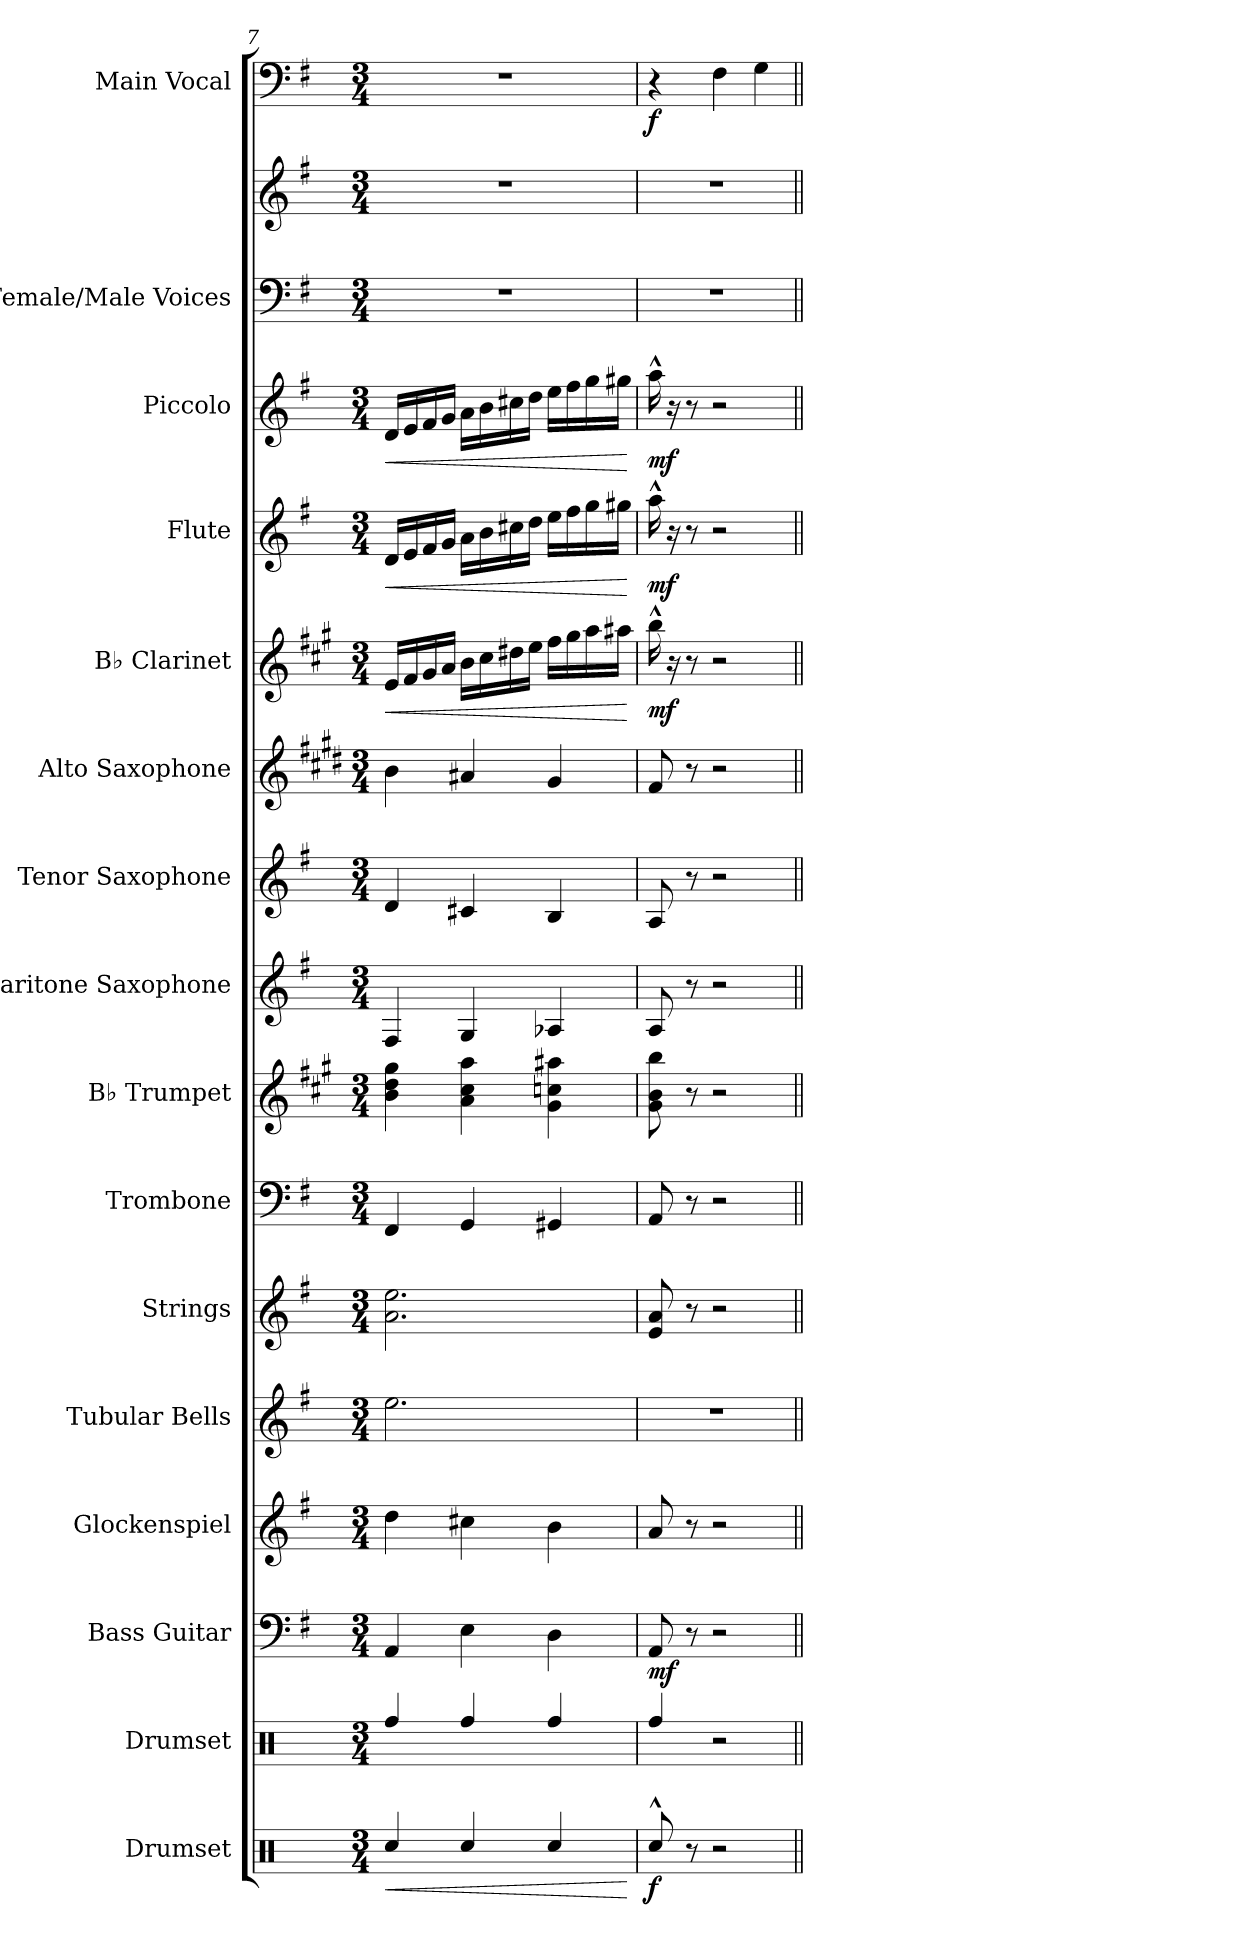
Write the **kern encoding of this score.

**kern	**dynam	**kern	**kern	**dynam	**kern	**kern	**kern	**kern	**kern	**kern	**kern	**kern	**kern	**dynam	**kern	**dynam	**kern	**dynam	**kern	**kern	**kern	**dynam
*part16	*part16	*part15	*part14	*part14	*part13	*part12	*part11	*part10	*part9	*part8	*part7	*part6	*part5	*part5	*part4	*part4	*part3	*part3	*part2	*part2	*part1	*part1
*staff17	*staff17	*staff16	*staff15	*staff15	*staff14	*staff13	*staff12	*staff11	*staff10	*staff9	*staff8	*staff7	*staff6	*staff6	*staff5	*staff5	*staff4	*staff4	*staff3	*staff2	*staff1	*staff1
*I"Drumset	*	*I"Drumset	*I"Bass Guitar	*	*I"Glockenspiel	*I"Tubular Bells	*I"Strings	*I"Trombone	*I"B♭ Trumpet	*I"Baritone Saxophone	*I"Tenor Saxophone	*I"Alto Saxophone	*I"B♭ Clarinet	*	*I"Flute	*	*I"Piccolo	*	*I"Female/Male Voices	*	*I"Main Vocal	*
*I'Drs.	*	*I'Drs.	*I'B. Guit.	*	*I'Glk.	*I'Tu. Be.	*I'St.	*I'Tbn.	*I'B♭ Tpt.	*I'Bar. Sax.	*I'T. Sax.	*I'A. Sax.	*I'B♭ Cl.	*	*I'Fl.	*	*I'Picc.	*	*I'Voices	*	*I'Main Vcl.	*
*clefX	*	*clefX	*clefF4	*	*clefG2	*clefG2	*clefG2	*clefF4	*clefG2	*clefG2	*clefG2	*clefG2	*clefG2	*	*clefG2	*	*clefG2	*	*clefF4	*clefG2	*clefF4	*
*	*	*	*ITrd7c12	*	*ITrd-14c-24	*	*	*	*ITrd1c2	*ITrd12c21	*ITrd8c14	*ITrd5c9	*ITrd1c2	*	*	*	*ITrd-7c-12	*	*	*	*	*
*k[]	*	*k[]	*k[f#]	*	*k[f#]	*k[f#]	*k[f#]	*k[f#]	*k[f#]	*k[f#]	*k[f#]	*k[f#]	*k[f#]	*	*k[f#]	*	*k[f#]	*	*k[f#]	*k[f#]	*k[f#]	*
*M3/4	*	*M3/4	*M3/4	*	*M3/4	*M3/4	*M3/4	*M3/4	*M3/4	*M3/4	*M3/4	*M3/4	*M3/4	*	*M3/4	*	*M3/4	*	*M3/4	*M3/4	*M3/4	*
=7	=7	=7	=7	=7	=7	=7	=7	=7	=7	=7	=7	=7	=7	=7	=7	=7	=7	=7	=7	=7	=7	=7
!	!LO:HP:b	!	!	!	!	!	!	!	!	!	!	!	!	!LO:HP:b	!	!LO:HP:b	!	!LO:HP:b	!	!	!	!
4Rcc/	<	4Rff/	4AAA/	.	4dddd\	2.ee\	2.a\ 2.ee\	4FF#/	4a\ 4cc\ 4ff#\	4FF#/	4D/	4d\	16d/LL	<	16d/LL	<	16dd/LL	<	2.r	2.r	2.r	.
.	.	.	.	.	.	.	.	.	.	.	.	.	16e/	.	16e/	.	16ee/	.	.	.	.	.
.	.	.	.	.	.	.	.	.	.	.	.	.	16f#/	.	16f#/	.	16ff#/	.	.	.	.	.
.	.	.	.	.	.	.	.	.	.	.	.	.	16g/JJ	.	16g/JJ	.	16gg/JJ	.	.	.	.	.
4Rcc/	.	4Rff/	4EE\	.	4cccc#X\	.	.	4GG/	4g\ 4b\ 4gg\	4GG/	4C#X/	4c#X/	16a\LL	.	16a\LL	.	16aa\LL	.	.	.	.	.
.	.	.	.	.	.	.	.	.	.	.	.	.	16b\	.	16b\	.	16bb\	.	.	.	.	.
.	.	.	.	.	.	.	.	.	.	.	.	.	16cc#X\	.	16cc#X\	.	16ccc#X\	.	.	.	.	.
.	.	.	.	.	.	.	.	.	.	.	.	.	16dd\JJ	.	16dd\JJ	.	16ddd\JJ	.	.	.	.	.
4Rcc/	.	4Rff/	4DD\	.	4bbb\	.	.	4GG#X/	4f#\ 4b-X\ 4gg#X\	4AA-X/	4BB/	4B/	16ee\LL	.	16ee\LL	.	16eee\LL	.	.	.	.	.
.	.	.	.	.	.	.	.	.	.	.	.	.	16ff#\	.	16ff#\	.	16fff#\	.	.	.	.	.
.	.	.	.	.	.	.	.	.	.	.	.	.	16gg\	.	16gg\	.	16ggg\	.	.	.	.	.
.	.	.	.	.	.	.	.	.	.	.	.	.	16gg#X\JJ	.	16gg#X\JJ	.	16ggg#X\JJ	.	.	.	.	.
.	[	.	.	.	.	.	.	.	.	.	.	.	.	[	.	[	.	[	.	.	.	.
=8	=8	=8	=8	=8	=8	=8	=8	=8	=8	=8	=8	=8	=8	=8	=8	=8	=8	=8	=8	=8	=8	=8
!	!LO:DY:b	!	!	!LO:DY:b	!	!	!	!	!	!	!	!	!	!LO:DY:b	!	!LO:DY:b	!	!LO:DY:b	!	!	!	!LO:DY:b
8Rcc^^/	f	4Rff/	8AAA/	mf	8aaa/	2.r	8e/ 8a/	8AA/	8f#\ 8a\ 8aa\	8AA/	8AA/	8A/	16aa^^\	mf	16aa^^\	mf	16aaa^^\	mf	2.r	2.r	4r	f
.	.	.	.	.	.	.	.	.	.	.	.	.	16r	.	16r	.	16r	.	.	.	.	.
8r	.	.	8r	.	8r	.	8r	8r	8r	8r	8r	8r	8r	.	8r	.	8r	.	.	.	.	.
2r	.	2r	2r	.	2r	.	2r	2r	2r	2r	2r	2r	2r	.	2r	.	2r	.	.	.	4F#\	.
.	.	.	.	.	.	.	.	.	.	.	.	.	.	.	.	.	.	.	.	.	4G\	.
=||	=||	=||	=||	=||	=||	=||	=||	=||	=||	=||	=||	=||	=||	=||	=||	=||	=||	=||	=||	=||	=||	=||
*-	*-	*-	*-	*-	*-	*-	*-	*-	*-	*-	*-	*-	*-	*-	*-	*-	*-	*-	*-	*-	*-	*-
